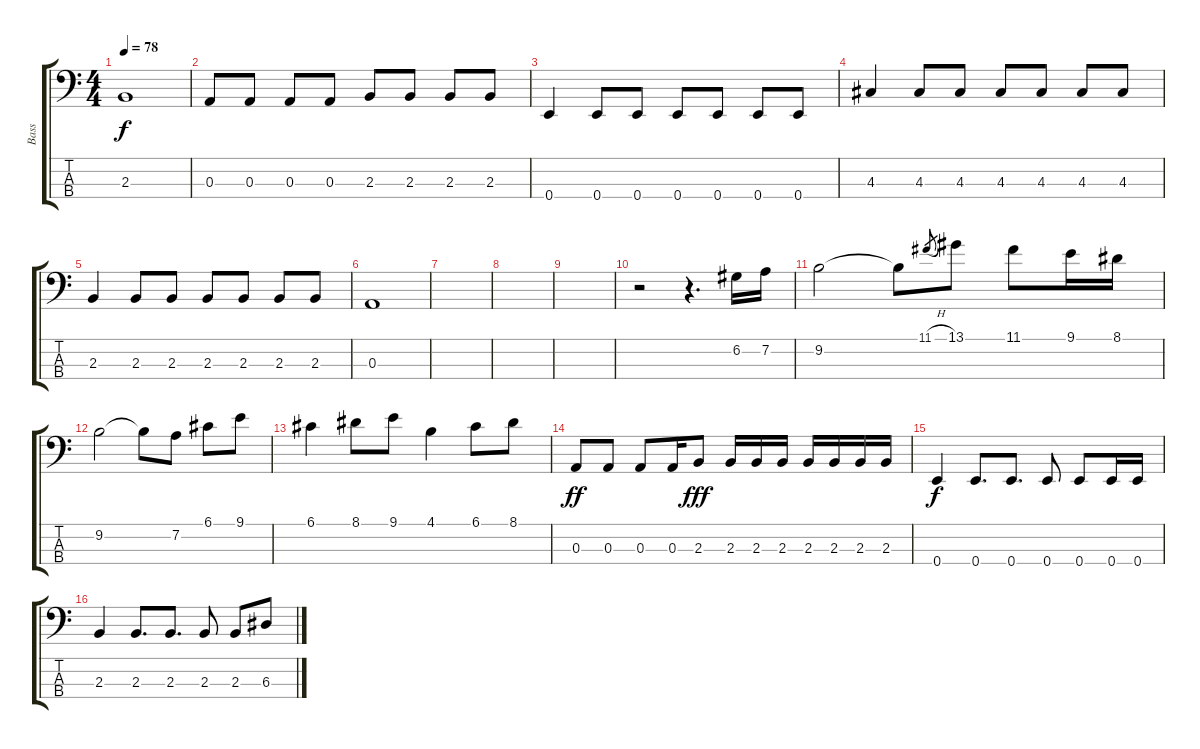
\track ("Bass" "Bass") {instrument electricbassfinger}
\staff {score tabs}
\tuning (G2 D2 A1 E1) {hide}
\ts (4 4)
\tempo 78
\clef f4
\ks c
2.3.1{dy f} |
0.3.8 0.3.8 0.3.8 0.3.8 2.3.8 2.3.8 2.3.8 2.3.8 |
0.4.4 0.4.8 0.4.8 0.4.8 0.4.8 0.4.8 0.4.8 |
4.3.4 4.3.8 4.3.8 4.3.8 4.3.8 4.3.8 4.3.8 |
2.3.4 2.3.8 2.3.8 2.3.8 2.3.8 2.3.8 2.3.8 |
0.3.1 |
|
|
|
r.2 r.4{d} 6.2.16 7.2.16 |
9.2.2 9.2{t}.8 11.1{h}.8{gr} 13.1.8 11.1.8 9.1.16 8.1.16 |
9.2.2 9.2{t}.8 7.2.8 6.1.8 9.1.8 |
6.1.4 8.1.8 9.1.8 4.1.4 6.1.8 8.1.8 |
0.3.8{dy ff} 0.3.8 0.3.8 0.3.16 2.3.8{dy fff} 2.3.16 2.3.16 2.3.16 2.3.16 2.3.16 2.3.16 2.3.16 |
0.4.4{dy f} 0.4.8{d} 0.4.8{d} 0.4.8 0.4.8 0.4.16 0.4.16 |
2.3.4 2.3.8{d} 2.3.8{d} 2.3.8 2.3.8 6.3.8
